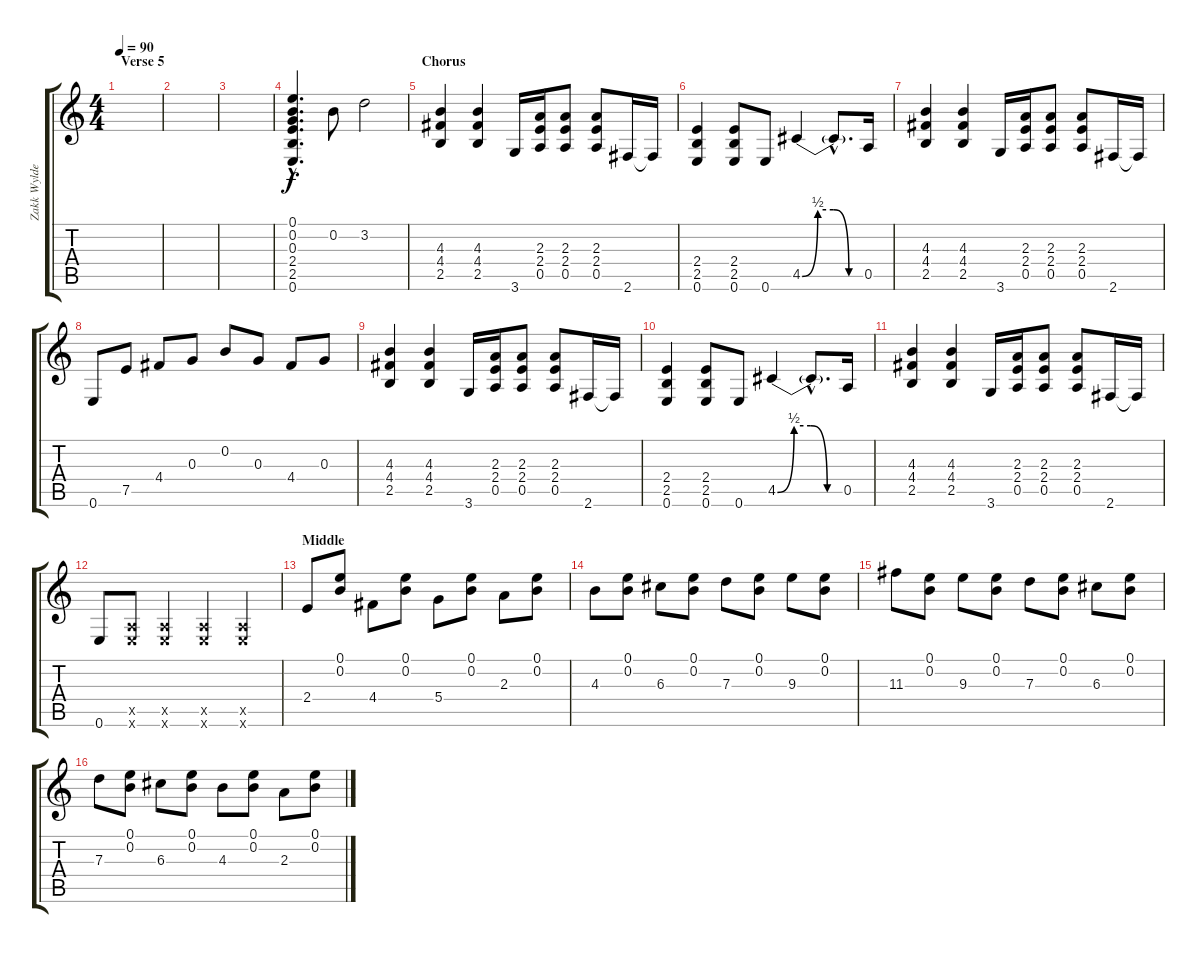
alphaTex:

\track ("Zakk Wylde" "Zakk Wylde") {instrument distortionguitar}
\staff {score tabs}
\tuning (E4 B3 G3 D3 A2 E2) {hide}
\ts (4 4)
\section ("" "Verse 5")
\tempo 90
\clef g2
\ks c
|
|
|
(0.1{hac} 0.2{hac} 0.3{hac} 2.4{hac} 2.5{hac} 0.6{hac}).4{d} 0.2.8 3.2.2 |
\section ("" "Chorus")
(4.3 4.4 2.5).4 (4.3 4.4 2.5).4 3.6.16 (2.3 2.4 0.5).16 (2.3 2.4 0.5).8 (2.3 2.4 0.5).8 2.6.16 2.6{t}.16 |
(2.4 2.5 0.6).4 (2.4 2.5 0.6).8 0.6.8 4.5{be (custom 0 0 15 2 30 2 45 0 60 0)}.4 4.5{hac t}.8{d} 0.5.16 |
(4.3 4.4 2.5).4 (4.3 4.4 2.5).4 3.6.16 (2.3 2.4 0.5).16 (2.3 2.4 0.5).8 (2.3 2.4 0.5).8 2.6.16 2.6{t}.16 |
0.6.8 7.5.8 4.4.8 0.3.8 0.2.8 0.3.8 4.4.8 0.3.8 |
(4.3 4.4 2.5).4 (4.3 4.4 2.5).4 3.6.16 (2.3 2.4 0.5).16 (2.3 2.4 0.5).8 (2.3 2.4 0.5).8 2.6.16 2.6{t}.16 |
(2.4 2.5 0.6).4 (2.4 2.5 0.6).8 0.6.8 4.5{be (custom 0 0 15 2 30 2 45 0 60 0)}.4 4.5{hac t}.8{d} 0.5.16 |
(4.3 4.4 2.5).4 (4.3 4.4 2.5).4 3.6.16 (2.3 2.4 0.5).16 (2.3 2.4 0.5).8 (2.3 2.4 0.5).8 2.6.16 2.6{t}.16 |
0.6.8 (0.5{x} 0.6{x}).8 (0.5{x} 0.6{x}).4 (0.5{x} 0.6{x}).4 (0.5{x} 0.6{x}).4 |
\section ("" "Middle")
2.4.8 (0.1 0.2).8 4.4.8 (0.1 0.2).8 5.4.8 (0.1 0.2).8 2.3.8 (0.1 0.2).8 |
4.3.8 (0.1 0.2).8 6.3.8 (0.1 0.2).8 7.3.8 (0.1 0.2).8 9.3.8 (0.1 0.2).8 |
11.3.8 (0.1 0.2).8 9.3.8 (0.1 0.2).8 7.3.8 (0.1 0.2).8 6.3.8 (0.1 0.2).8 |
7.3.8 (0.1 0.2).8 6.3.8 (0.1 0.2).8 4.3.8 (0.1 0.2).8 2.3.8 (0.1 0.2).8
